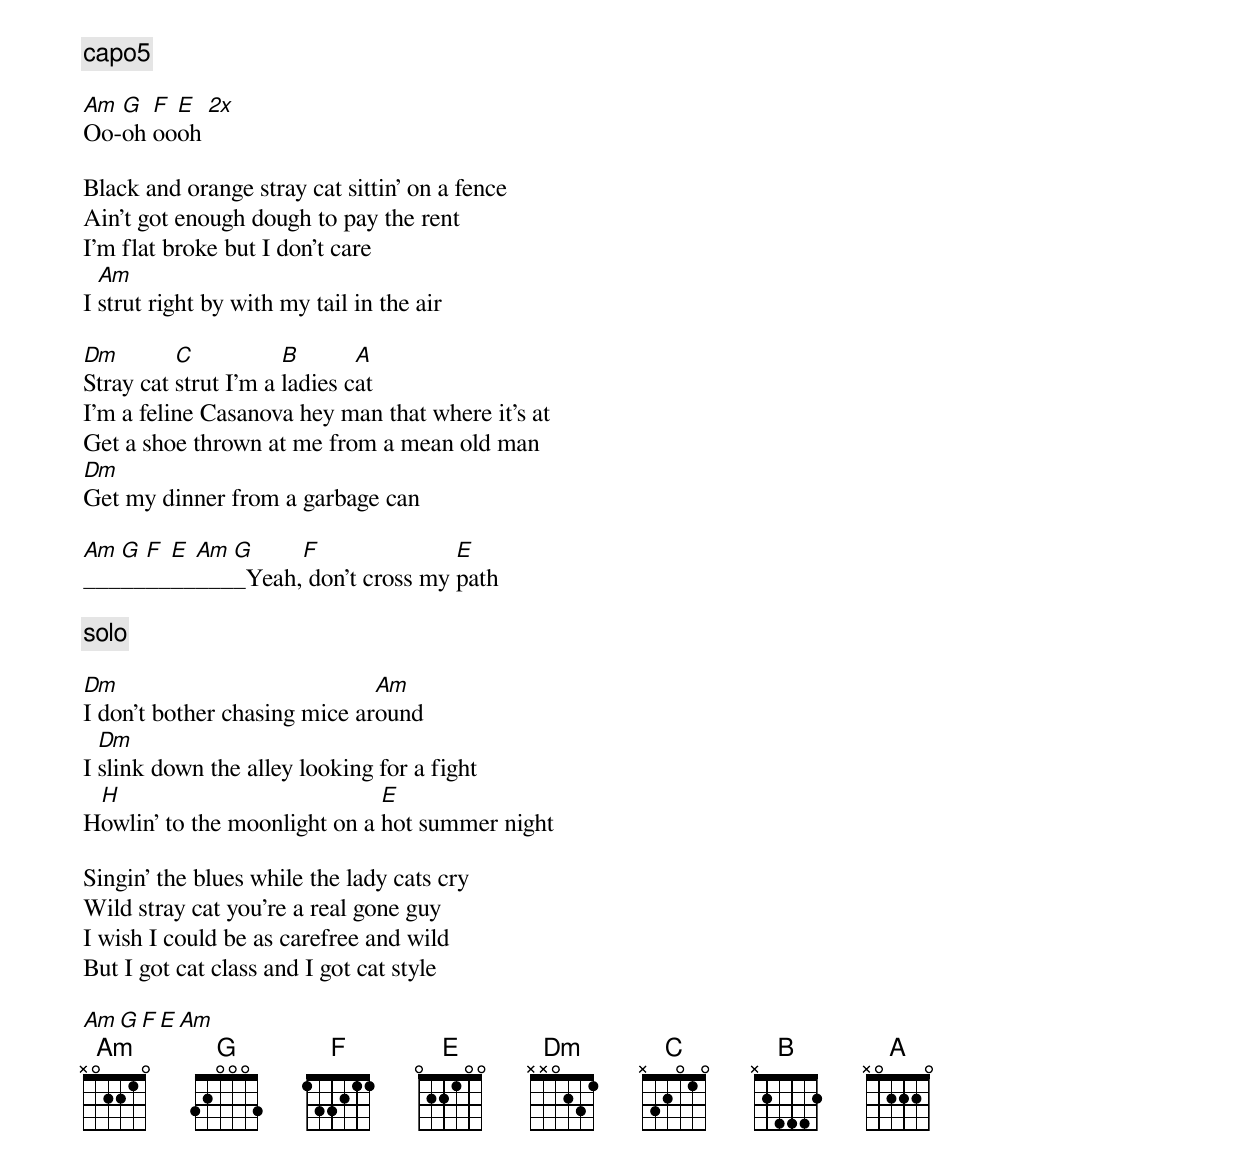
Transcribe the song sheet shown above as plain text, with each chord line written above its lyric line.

[capo5]

Am G  F E
Oo-oh oooh [2x]

Black and orange stray cat sittin' on a fence
Ain't got enough dough to pay the rent
I'm flat broke but I don't care
  Am
I strut right by with my tail in the air

Dm        C           B       A
Stray cat strut I'm a ladies cat
I'm a feline Casanova hey man that where it's at
Get a shoe thrown at me from a mean old man
Dm
Get my dinner from a garbage can

Am G F E Am G     F               E
_____________Yeah, don't cross my path

[solo]

Dm                            Am
I don't bother chasing mice around
  Dm
I slink down the alley looking for a fight
 H                            E
Howlin' to the moonlight on a hot summer night

Singin' the blues while the lady cats cry
Wild stray cat you're a real gone guy
I wish I could be as carefree and wild
But I got cat class and I got cat style

Am G F E Am
